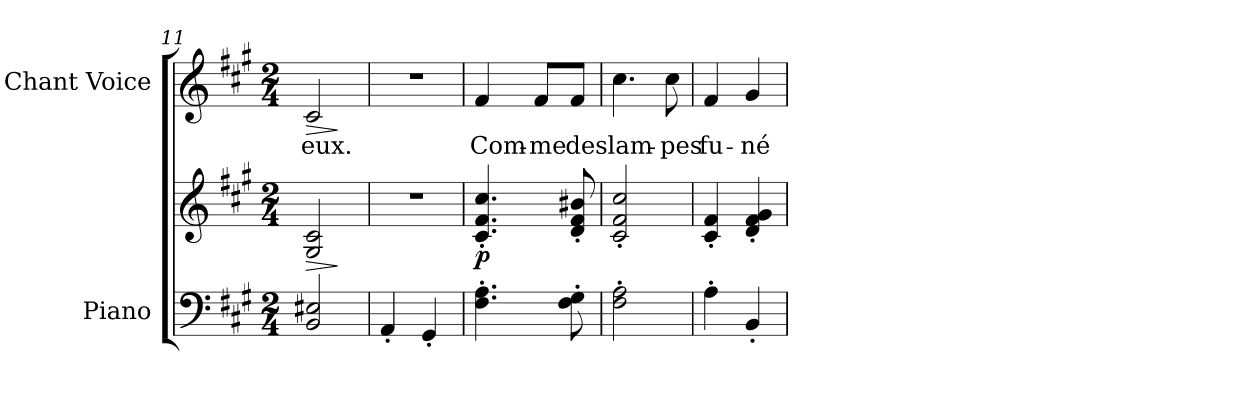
**kern	**kern	**dynam	**kern	**text	**dynam
*part2	*part2	*part2	*part1	*part1	*part1
*staff3	*staff2	*staff2/3	*staff1	*staff1	*staff1
*I"Piano	*	*	*I"Chant Voice	*	*
*I'Pno	*	*	*	*	*
*clefF4	*clefG2	*	*clefG2	*	*
*k[f#c#g#]	*k[f#c#g#]	*	*k[f#c#g#]	*	*
*M2/4	*M2/4	*	*M2/4	*	*
=11	=11	=11	=11	=11	=11
!	!	!LO:HP:b	!	!	!LO:HP:b
2BB/ 2E#X/	2G#/ 2c#/	>	2c#/	-eux.	>
.	.	]	.	.	]
=12	=12	=12	=12	=12	=12
4AA'/	2r	.	2r	.	.
4GG#'/	.	.	.	.	.
=13	=13	=13	=13	=13	=13
!	!	!LO:DY:b	!	!	!
4.F#\' 4.A\'	4.c#/'> 4.f#/'> 4.cc#/'>	p	4f#/	Com-	.
.	.	.	8f#/L	-me	.
8F#\' 8G#\'	8d/'> 8f#/'> 8b#X/'>	.	8f#/J	des	.
=14	=14	=14	=14	=14	=14
2F#\' 2A\'	2c#/'> 2f#/'> 2cc#/'>	.	4.cc#\	lam-	.
.	.	.	8cc#\	-pes	.
=15	=15	=15	=15	=15	=15
4A'\	4c#/'> 4f#/'>	.	4f#/	fu-	.
4BB'/	4d/'> 4f#/'> 4g#/'>	.	4g#/	-né-	.
=	=	=	=	=	=
*-	*-	*-	*-	*-	*-
